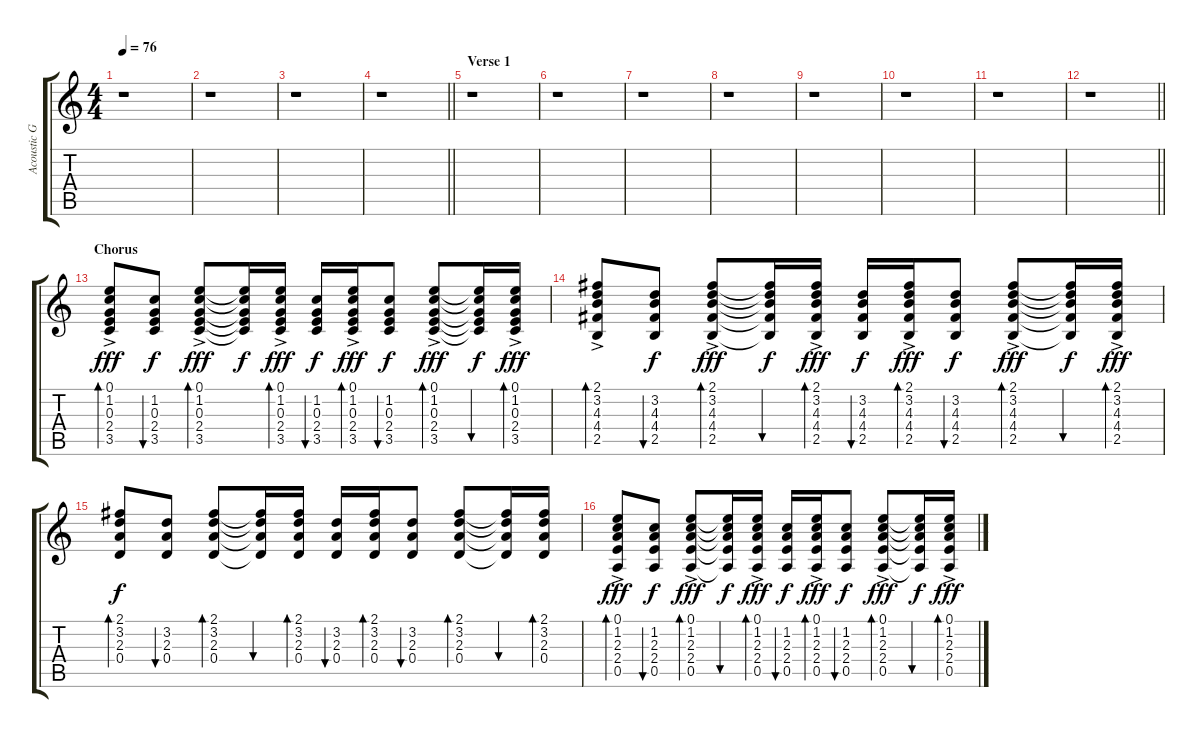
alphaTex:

\track ("Acoustic Gtr" "Acoustic G") {instrument acousticguitarsteel}
\staff {score tabs}
\tuning (E4 B3 G3 D3 A2 E2) {hide}
\ts (4 4)
\tempo 76
\clef g2
\ks c
r.1{dy fff instrument acousticguitarsteel} |
r.1 |
r.1 |
\barLineRight lightlight
r.1 |
\section ("" "Verse 1")
r.1 |
r.1 |
r.1 |
r.1 |
r.1 |
r.1 |
r.1 |
\barLineRight lightlight
r.1 |
\section ("" "Chorus")
(0.1 1.2 0.3 2.4 3.5{ac}).8{bd 30} (1.2 0.3 2.4 3.5).8{bu 30 dy f} (0.1 1.2 0.3 2.4 3.5{ac}).8{bd 30 dy fff} (0.1{t} 1.2{t} 0.3{t} 2.4{t} 3.5{t}).16{dy f} (0.1 1.2 0.3 2.4 3.5{ac}).16{bd 30 dy fff} (1.2 0.3 2.4 3.5).16{bu 30 dy f} (0.1 1.2 0.3 2.4 3.5{ac}).16{bd 30 dy fff} (1.2 0.3 2.4 3.5).8{bu 30 dy f} (0.1 1.2 0.3 2.4 3.5{ac}).8{bd 30 dy fff} (0.1{t} 1.2{t} 0.3{t} 2.4{t} 3.5{t}).16{bu 30 dy f} (0.1 1.2 0.3 2.4 3.5{ac}).16{bd 30 dy fff} |
(2.1 3.2 4.3 4.4 2.5{ac}).8{bd 30} (3.2 4.3 4.4 2.5).8{bu 30 dy f} (2.1 3.2 4.3 4.4 2.5{ac}).8{bd 30 dy fff} (2.1{t} 3.2{t} 4.3{t} 4.4{t} 2.5{t}).16{bu 30 dy f} (2.1 3.2 4.3 4.4 2.5{ac}).16{bd 30 dy fff} (3.2 4.3 4.4 2.5).16{bu 30 dy f} (2.1 3.2 4.3 4.4 2.5{ac}).16{bd 30 dy fff} (3.2 4.3 4.4 2.5).8{bu 30 dy f} (2.1 3.2 4.3 4.4 2.5{ac}).8{bd 30 dy fff} (2.1{t} 3.2{t} 4.3{t} 4.4{t} 2.5{t}).16{bu 30 dy f} (2.1 3.2 4.3 4.4 2.5{ac}).16{bd 30 dy fff} |
(2.1 3.2 2.3 0.4).8{bd 30 dy f} (3.2 2.3 0.4).8{bu 30} (2.1 3.2 2.3 0.4).8{bd 30} (2.1{t} 3.2{t} 2.3{t} 0.4{t}).16{bu 30} (2.1 3.2 2.3 0.4).16{bd 30} (3.2 2.3 0.4).16{bu 30} (2.1 3.2 2.3 0.4).16{bd 30} (3.2 2.3 0.4).8{bu 30} (2.1 3.2 2.3 0.4).8{bd 30} (2.1{t} 3.2{t} 2.3{t} 0.4{t}).16{bu 30} (2.1 3.2 2.3 0.4).16{bd 30} |
(0.1 1.2 2.3 2.4 0.5{ac}).8{bd 30 dy fff} (1.2 2.3 2.4 0.5).8{bu 30 dy f} (0.1 1.2 2.3 2.4 0.5{ac}).8{bd 30 dy fff} (0.1{t} 1.2{t} 2.3{t} 2.4{t} 0.5{t}).16{bu 30 dy f} (0.1 1.2 2.3 2.4 0.5{ac}).16{bd 30 dy fff} (1.2 2.3 2.4 0.5).16{bu 30 dy f} (0.1 1.2 2.3 2.4 0.5{ac}).16{bd 30 dy fff} (1.2 2.3 2.4 0.5).8{bu 30 dy f} (0.1 1.2 2.3 2.4 0.5{ac}).8{bd 30 dy fff} (0.1{t} 1.2{t} 2.3{t} 2.4{t} 0.5{t}).16{bu 30 dy f} (0.1 1.2 2.3 2.4 0.5{ac}).16{bd 30 dy fff}
